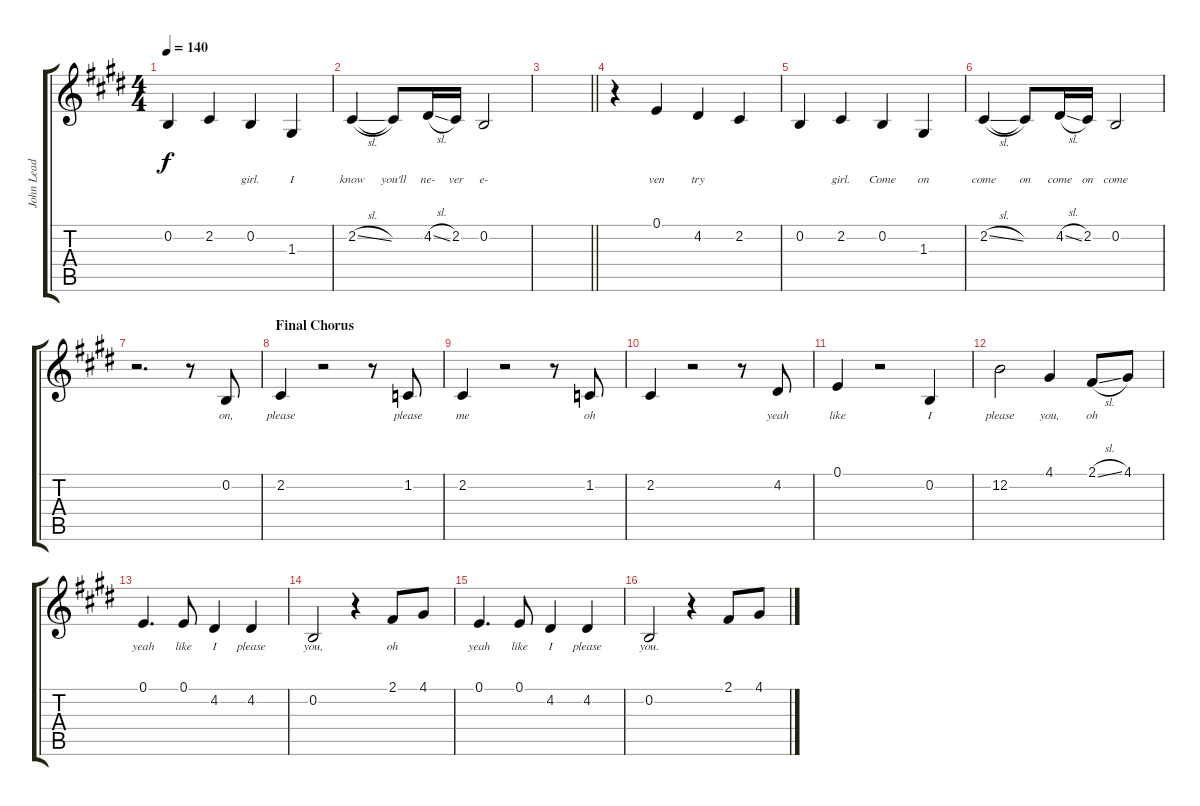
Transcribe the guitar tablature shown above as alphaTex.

\track ("John Lead Vocals" "John Lead ") {instrument oboe}
\staff {score tabs}
\tuning (E4 B3 G3 D3 A2 E2) {hide}
\ts (4 4)
\tempo 140
\clef g2
\ks e
0.2.4{lyrics (0 "") lyrics (1 "") lyrics (2 "") lyrics (3 "") lyrics (4 "") dy f} 2.2.4{lyrics (0 "") lyrics (1 "") lyrics (2 "") lyrics (3 "") lyrics (4 "")} 0.2.4{lyrics (0 "girl.") lyrics (1 "") lyrics (2 "") lyrics (3 "") lyrics (4 "")} 1.3.4{lyrics (0 "I") lyrics (1 "") lyrics (2 "") lyrics (3 "") lyrics (4 "")} |
2.2{sl}.4{lyrics (0 "know") lyrics (1 "") lyrics (2 "") lyrics (3 "") lyrics (4 "")} 2.2{t}.8{lyrics (0 "you'll") lyrics (1 "") lyrics (2 "") lyrics (3 "") lyrics (4 "")} 4.2{sl}.16{lyrics (0 "ne-") lyrics (1 "") lyrics (2 "") lyrics (3 "") lyrics (4 "")} 2.2.16{lyrics (0 "ver") lyrics (1 "") lyrics (2 "") lyrics (3 "") lyrics (4 "")} 0.2.2{lyrics (0 "e-") lyrics (1 "") lyrics (2 "") lyrics (3 "") lyrics (4 "")} |
\barLineRight lightlight
|
r.4 0.1.4{lyrics (0 "ven") lyrics (1 "") lyrics (2 "") lyrics (3 "") lyrics (4 "")} 4.2.4{lyrics (0 "try") lyrics (1 "") lyrics (2 "") lyrics (3 "") lyrics (4 "")} 2.2.4{lyrics (0 "") lyrics (1 "") lyrics (2 "") lyrics (3 "") lyrics (4 "")} |
0.2.4{lyrics (0 "") lyrics (1 "") lyrics (2 "") lyrics (3 "") lyrics (4 "")} 2.2.4{lyrics (0 "girl.") lyrics (1 "") lyrics (2 "") lyrics (3 "") lyrics (4 "")} 0.2.4{lyrics (0 "Come") lyrics (1 "") lyrics (2 "") lyrics (3 "") lyrics (4 "")} 1.3.4{lyrics (0 "on") lyrics (1 "") lyrics (2 "") lyrics (3 "") lyrics (4 "")} |
2.2{sl}.4{lyrics (0 "come") lyrics (1 "") lyrics (2 "") lyrics (3 "") lyrics (4 "")} 2.2{t}.8{lyrics (0 "on") lyrics (1 "") lyrics (2 "") lyrics (3 "") lyrics (4 "")} 4.2{sl}.16{lyrics (0 "come") lyrics (1 "") lyrics (2 "") lyrics (3 "") lyrics (4 "")} 2.2.16{lyrics (0 "on") lyrics (1 "") lyrics (2 "") lyrics (3 "") lyrics (4 "")} 0.2.2{lyrics (0 "come") lyrics (1 "") lyrics (2 "") lyrics (3 "") lyrics (4 "")} |
r.2{d} r.8 0.2.8{lyrics (0 "on,") lyrics (1 "") lyrics (2 "") lyrics (3 "") lyrics (4 "")} |
\section ("" "Final Chorus")
2.2.4{lyrics (0 "please") lyrics (1 "") lyrics (2 "") lyrics (3 "") lyrics (4 "")} r.2 r.8 1.2.8{lyrics (0 "please") lyrics (1 "") lyrics (2 "") lyrics (3 "") lyrics (4 "")} |
2.2.4{lyrics (0 "me") lyrics (1 "") lyrics (2 "") lyrics (3 "") lyrics (4 "")} r.2 r.8 1.2.8{lyrics (0 "oh") lyrics (1 "") lyrics (2 "") lyrics (3 "") lyrics (4 "")} |
2.2.4{lyrics (0 "") lyrics (1 "") lyrics (2 "") lyrics (3 "") lyrics (4 "")} r.2 r.8 4.2.8{lyrics (0 "yeah") lyrics (1 "") lyrics (2 "") lyrics (3 "") lyrics (4 "")} |
0.1.4{lyrics (0 "like") lyrics (1 "") lyrics (2 "") lyrics (3 "") lyrics (4 "")} r.2 0.2.4{lyrics (0 "I") lyrics (1 "") lyrics (2 "") lyrics (3 "") lyrics (4 "")} |
12.2.2{lyrics (0 "please") lyrics (1 "") lyrics (2 "") lyrics (3 "") lyrics (4 "")} 4.1.4{lyrics (0 "you,") lyrics (1 "") lyrics (2 "") lyrics (3 "") lyrics (4 "")} 2.1{sl}.8{lyrics (0 "oh") lyrics (1 "") lyrics (2 "") lyrics (3 "") lyrics (4 "")} 4.1.8{lyrics (0 "") lyrics (1 "") lyrics (2 "") lyrics (3 "") lyrics (4 "")} |
0.1.4{d lyrics (0 "yeah") lyrics (1 "") lyrics (2 "") lyrics (3 "") lyrics (4 "")} 0.1.8{lyrics (0 "like") lyrics (1 "") lyrics (2 "") lyrics (3 "") lyrics (4 "")} 4.2.4{lyrics (0 "I") lyrics (1 "") lyrics (2 "") lyrics (3 "") lyrics (4 "")} 4.2.4{lyrics (0 "please") lyrics (1 "") lyrics (2 "") lyrics (3 "") lyrics (4 "")} |
0.2.2{lyrics (0 "you,") lyrics (1 "") lyrics (2 "") lyrics (3 "") lyrics (4 "")} r.4 2.1.8{lyrics (0 "oh") lyrics (1 "") lyrics (2 "") lyrics (3 "") lyrics (4 "")} 4.1.8{lyrics (0 "") lyrics (1 "") lyrics (2 "") lyrics (3 "") lyrics (4 "")} |
0.1.4{d lyrics (0 "yeah") lyrics (1 "") lyrics (2 "") lyrics (3 "") lyrics (4 "")} 0.1.8{lyrics (0 "like") lyrics (1 "") lyrics (2 "") lyrics (3 "") lyrics (4 "")} 4.2.4{lyrics (0 "I") lyrics (1 "") lyrics (2 "") lyrics (3 "") lyrics (4 "")} 4.2.4{lyrics (0 "please") lyrics (1 "") lyrics (2 "") lyrics (3 "") lyrics (4 "")} |
0.2.2{lyrics (0 "you.") lyrics (1 "") lyrics (2 "") lyrics (3 "") lyrics (4 "")} r.4 2.1.8 4.1.8
